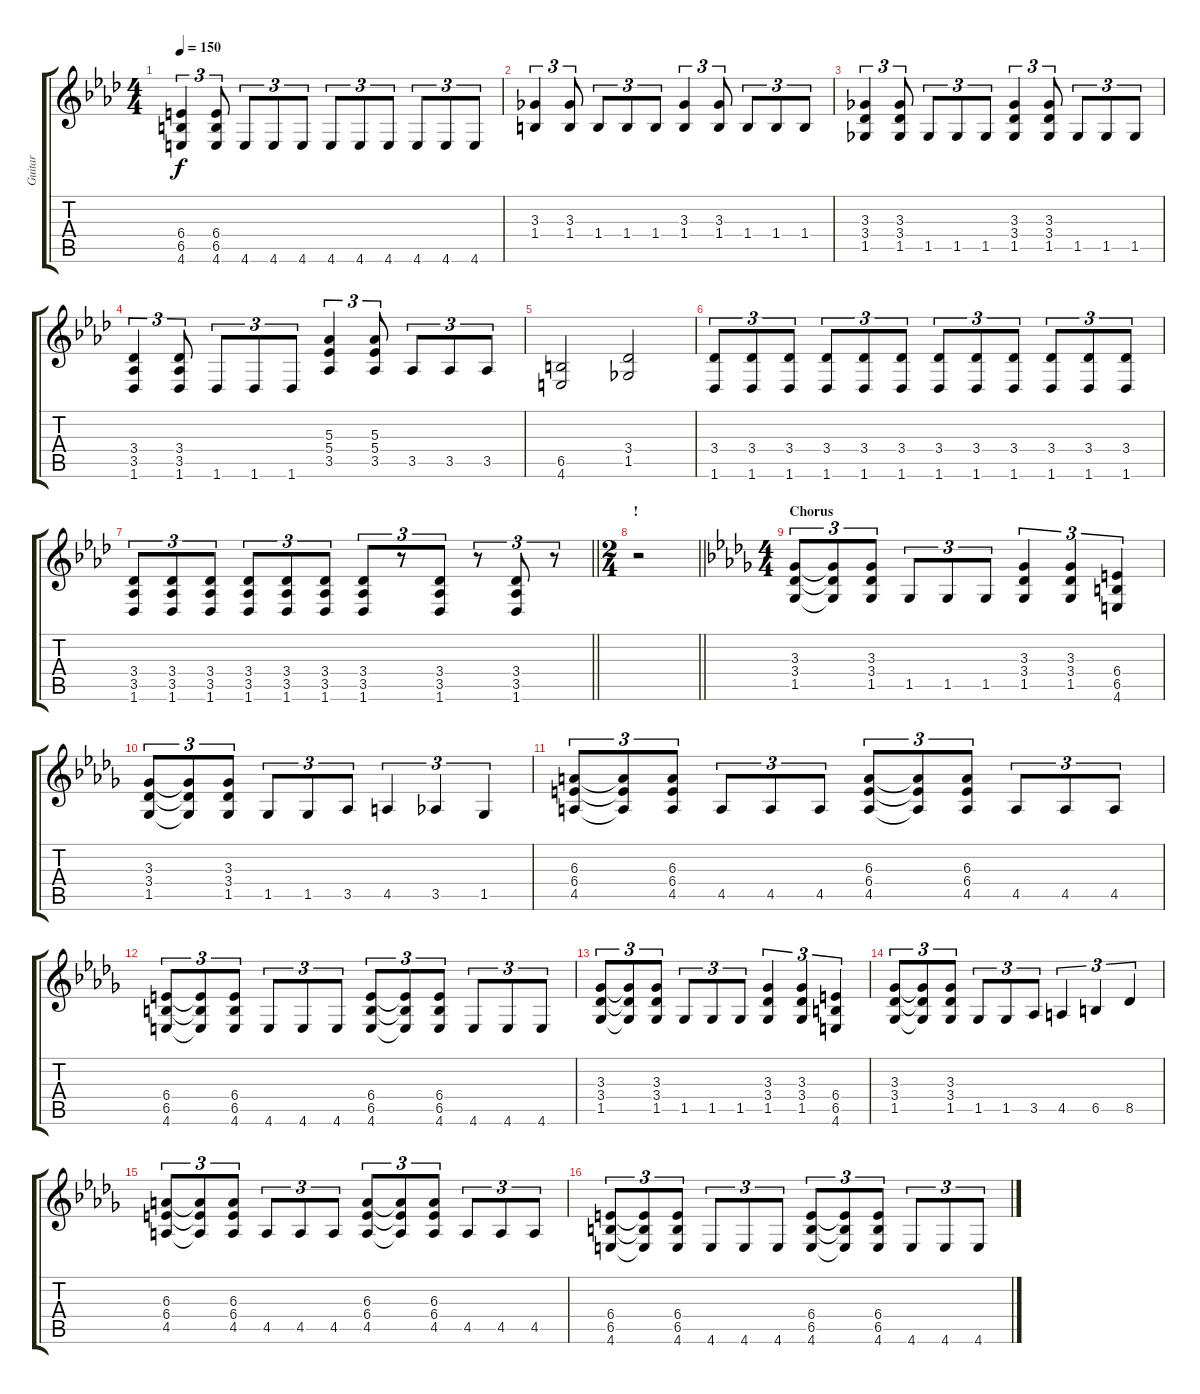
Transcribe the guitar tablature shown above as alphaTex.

\track ("Guitar" "Guitar") {instrument distortionguitar}
\staff {score tabs}
\tuning (C4 G3 Eb3 Bb2 F2 C2) {hide}
\ts (4 4)
\tempo 150
\clef g2
\ks fminor
(6.4 6.5 4.6).4{tu (3 2) dy f} (6.4 6.5 4.6).8{tu (3 2)} 4.6.8{tu (3 2)} 4.6.8{tu (3 2)} 4.6.8{tu (3 2)} 4.6.8{tu (3 2)} 4.6.8{tu (3 2)} 4.6.8{tu (3 2)} 4.6.8{tu (3 2)} 4.6.8{tu (3 2)} 4.6.8{tu (3 2)} |
(3.3 1.4).4{tu (3 2)} (3.3 1.4).8{tu (3 2)} 1.4.8{tu (3 2)} 1.4.8{tu (3 2)} 1.4.8{tu (3 2)} (3.3 1.4).4{tu (3 2)} (3.3 1.4).8{tu (3 2)} 1.4.8{tu (3 2)} 1.4.8{tu (3 2)} 1.4.8{tu (3 2)} |
(3.3 3.4 1.5).4{tu (3 2)} (3.3 3.4 1.5).8{tu (3 2)} 1.5.8{tu (3 2)} 1.5.8{tu (3 2)} 1.5.8{tu (3 2)} (3.3 3.4 1.5).4{tu (3 2)} (3.3 3.4 1.5).8{tu (3 2)} 1.5.8{tu (3 2)} 1.5.8{tu (3 2)} 1.5.8{tu (3 2)} |
(3.4 3.5 1.6).4{tu (3 2)} (3.4 3.5 1.6).8{tu (3 2)} 1.6.8{tu (3 2)} 1.6.8{tu (3 2)} 1.6.8{tu (3 2)} (5.3 5.4 3.5).4{tu (3 2)} (5.3 5.4 3.5).8{tu (3 2)} 3.5.8{tu (3 2)} 3.5.8{tu (3 2)} 3.5.8{tu (3 2)} |
(6.5 4.6).2 (3.4 1.5).2 |
(3.4 1.6).8{tu (3 2)} (3.4 1.6).8{tu (3 2)} (3.4 1.6).8{tu (3 2)} (3.4 1.6).8{tu (3 2)} (3.4 1.6).8{tu (3 2)} (3.4 1.6).8{tu (3 2)} (3.4 1.6).8{tu (3 2)} (3.4 1.6).8{tu (3 2)} (3.4 1.6).8{tu (3 2)} (3.4 1.6).8{tu (3 2)} (3.4 1.6).8{tu (3 2)} (3.4 1.6).8{tu (3 2)} |
\barLineRight lightlight
(3.4 3.5 1.6).8{tu (3 2)} (3.4 3.5 1.6).8{tu (3 2)} (3.4 3.5 1.6).8{tu (3 2)} (3.4 3.5 1.6).8{tu (3 2)} (3.4 3.5 1.6).8{tu (3 2)} (3.4 3.5 1.6).8{tu (3 2)} (3.4 3.5 1.6).8{tu (3 2)} r.8{tu (3 2)} (3.4 3.5 1.6).8{tu (3 2)} r.8{tu (3 2)} (3.4 3.5 1.6).8{tu (3 2)} r.8{tu (3 2)} |
\ts (2 4)
\section ("" "!")
\barLineRight lightlight
r.2 |
\ts (4 4)
\section ("" "Chorus")
\ks bbminor
(3.3 3.4 1.5).8{tu (3 2)} (3.3{t} 3.4{t} 1.5{t}).8{tu (3 2)} (3.3 3.4 1.5).8{tu (3 2)} 1.5.8{tu (3 2)} 1.5.8{tu (3 2)} 1.5.8{tu (3 2)} (3.3 3.4 1.5).4{tu (3 2)} (3.3 3.4 1.5).4{tu (3 2)} (6.4 6.5 4.6).4{tu (3 2)} |
(3.3 3.4 1.5).8{tu (3 2)} (3.3{t} 3.4{t} 1.5{t}).8{tu (3 2)} (3.3 3.4 1.5).8{tu (3 2)} 1.5.8{tu (3 2)} 1.5.8{tu (3 2)} 3.5.8{tu (3 2)} 4.5.4{tu (3 2)} 3.5.4{tu (3 2)} 1.5.4{tu (3 2)} |
(6.3 6.4 4.5).8{tu (3 2)} (6.3{t} 6.4{t} 4.5{t}).8{tu (3 2)} (6.3 6.4 4.5).8{tu (3 2)} 4.5.8{tu (3 2)} 4.5.8{tu (3 2)} 4.5.8{tu (3 2)} (6.3 6.4 4.5).8{tu (3 2)} (6.3{t} 6.4{t} 4.5{t}).8{tu (3 2)} (6.3 6.4 4.5).8{tu (3 2)} 4.5.8{tu (3 2)} 4.5.8{tu (3 2)} 4.5.8{tu (3 2)} |
(6.4 6.5 4.6).8{tu (3 2)} (6.4{t} 6.5{t} 4.6{t}).8{tu (3 2)} (6.4 6.5 4.6).8{tu (3 2)} 4.6.8{tu (3 2)} 4.6.8{tu (3 2)} 4.6.8{tu (3 2)} (6.4 6.5 4.6).8{tu (3 2)} (6.4{t} 6.5{t} 4.6{t}).8{tu (3 2)} (6.4 6.5 4.6).8{tu (3 2)} 4.6.8{tu (3 2)} 4.6.8{tu (3 2)} 4.6.8{tu (3 2)} |
(3.3 3.4 1.5).8{tu (3 2)} (3.3{t} 3.4{t} 1.5{t}).8{tu (3 2)} (3.3 3.4 1.5).8{tu (3 2)} 1.5.8{tu (3 2)} 1.5.8{tu (3 2)} 1.5.8{tu (3 2)} (3.3 3.4 1.5).4{tu (3 2)} (3.3 3.4 1.5).4{tu (3 2)} (6.4 6.5 4.6).4{tu (3 2)} |
(3.3 3.4 1.5).8{tu (3 2)} (3.3{t} 3.4{t} 1.5{t}).8{tu (3 2)} (3.3 3.4 1.5).8{tu (3 2)} 1.5.8{tu (3 2)} 1.5.8{tu (3 2)} 3.5.8{tu (3 2)} 4.5.4{tu (3 2)} 6.5.4{tu (3 2)} 8.5.4{tu (3 2)} |
(6.3 6.4 4.5).8{tu (3 2)} (6.3{t} 6.4{t} 4.5{t}).8{tu (3 2)} (6.3 6.4 4.5).8{tu (3 2)} 4.5.8{tu (3 2)} 4.5.8{tu (3 2)} 4.5.8{tu (3 2)} (6.3 6.4 4.5).8{tu (3 2)} (6.3{t} 6.4{t} 4.5{t}).8{tu (3 2)} (6.3 6.4 4.5).8{tu (3 2)} 4.5.8{tu (3 2)} 4.5.8{tu (3 2)} 4.5.8{tu (3 2)} |
(6.4 6.5 4.6).8{tu (3 2)} (6.4{t} 6.5{t} 4.6{t}).8{tu (3 2)} (6.4 6.5 4.6).8{tu (3 2)} 4.6.8{tu (3 2)} 4.6.8{tu (3 2)} 4.6.8{tu (3 2)} (6.4 6.5 4.6).8{tu (3 2)} (6.4{t} 6.5{t} 4.6{t}).8{tu (3 2)} (6.4 6.5 4.6).8{tu (3 2)} 4.6.8{tu (3 2)} 4.6.8{tu (3 2)} 4.6.8{tu (3 2)}
